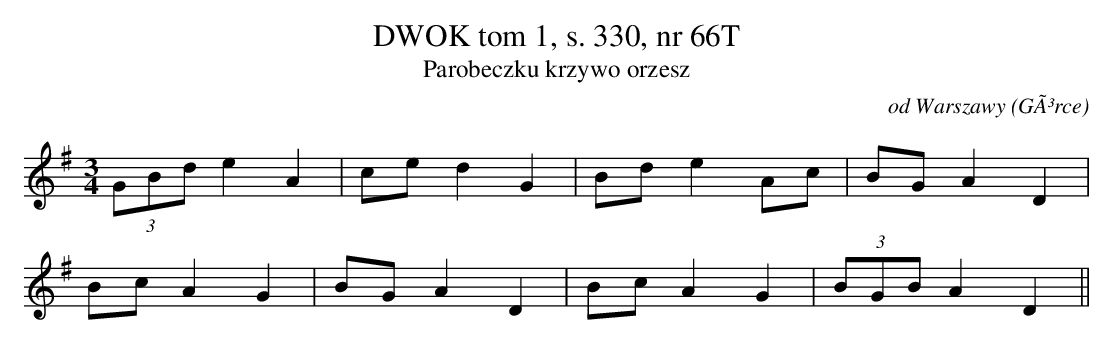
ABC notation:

X:1
T: DWOK tom 1, s. 330, nr 66T
T: Parobeczku krzywo orzesz
O: od Warszawy (GÃ³rce)
M: 3/4
L: 1/8
K: G
(3GBde2A2 | ced2G2 | Bde2Ac | BGA2D2 |
BcA2G2 | BGA2D2 | BcA2G2 | (3BGBA2D2||
